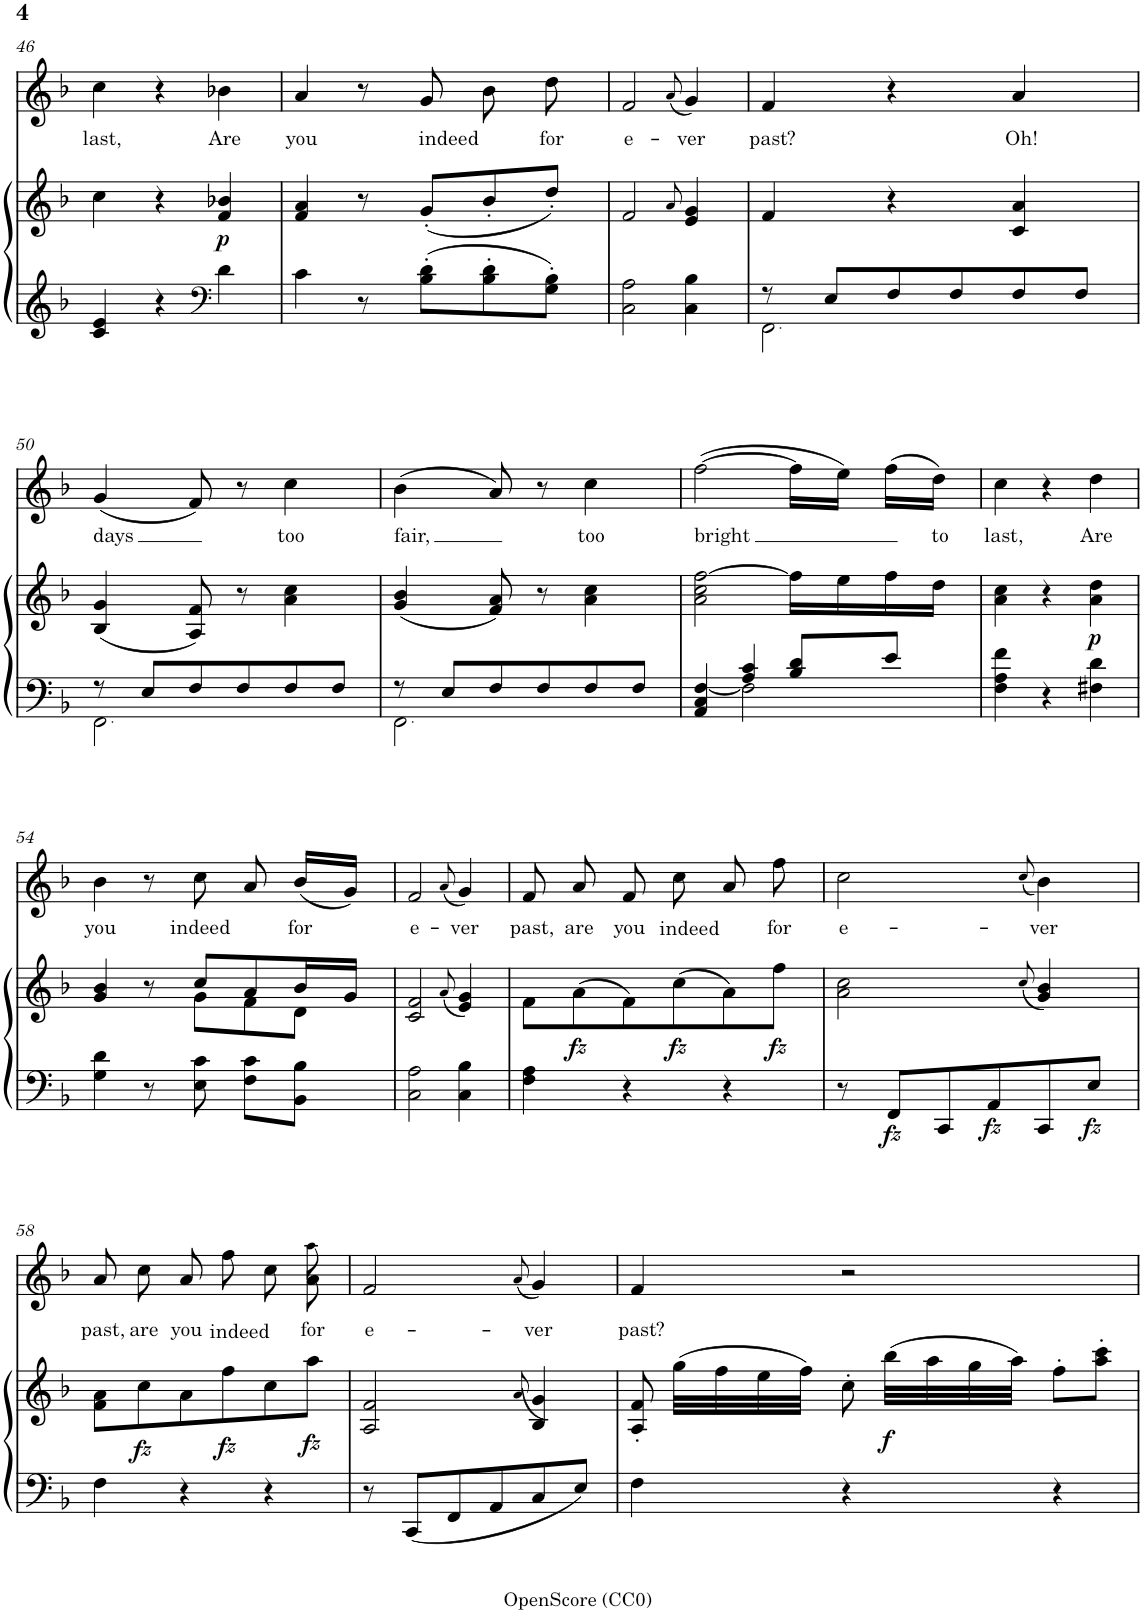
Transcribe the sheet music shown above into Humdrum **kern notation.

**kern	**kern	**dynam	**kern	**text
*part2	*part2	*part2	*part1	*part1
*staff3	*staff2	*staff2/3	*staff1	*staff1
*I"Piano	*	*	*I"Voice	*
*I'Pno	*	*	*	*
!!LO:PB:g=z
*clefG2	*clefG2	*	*clefG2	*
*k[b-]	*k[b-]	*	*k[b-]	*
*M3/4	*M3/4	*	*M3/4	*
=46	=46	=46	=46	=46
!	!	!	!	!LO:LY:b
4c/ 4e/	4cc\	.	4cc\	last,
4r	4r	.	4r	.
*clefF4	*	*	*	*
!	!	!LO:DY:b	!	!LO:LY:b
4d\	4f/ 4b-X/	p	4b-X\	Are
=47	=47	=47	=47	=47
!	!	!	!	!LO:LY:b
4c\	4f/ 4a/	.	4a/	you
8r	8r	.	8r	.
!	!	!	!	!LO:LY:b
8B-\' 8d\'L	(8g'/L	.	8g/	indeed
8B-\' 8d\'	8b-'/	.	8b-\	.
!	!	!	!	!LO:LY:b
8G\' 8B-\'J	8dd'/J)	.	8dd\	for
=48	=48	=48	=48	=48
!	!	!	!	!LO:LY:b
2C\ 2A\	2f/	.	2f/	e-
.	8qa/	.	(8qa/	.
!	!	!	!	!LO:LY:b
4C\ 4B-\	4e/ 4g/	.	4g/)	-ver
=49	=49	=49	=49	=49
*^	*	*	*	*
!	!	!	!	!	!LO:LY:b
8r	2.FF\	4f/	.	4f/	past?
8E/L	.	.	.	.	.
8F/	.	4r	.	4r	.
8F/	.	.	.	.	.
!	!	!	!	!	!LO:LY:b
8F/	.	4c/ 4a/	.	4a/	Oh!
8F/J	.	.	.	.	.
!!LO:LB:g=z
=50	=50	=50	=50	=50	=50
!	!	!	!	!	!LO:LY:b
8r	2.FF\	(4B-/ 4g/	.	(4g/	days
8E/L	.	.	.	.	.
8F/	.	8A/ 8f/)	.	8f/)	.
8F/	.	8r	.	8r	.
!	!	!	!	!	!LO:LY:b
8F/	.	4a\ 4cc\	.	4cc\	too
8F/J	.	.	.	.	.
=51	=51	=51	=51	=51	=51
!	!	!	!	!	!LO:LY:b
8r	2.FF\	(4g/ 4b-/	.	(4b-\	fair,
8E/L	.	.	.	.	.
8F/	.	8f/ 8a/)	.	8a/)	.
8F/	.	8r	.	8r	.
!	!	!	!	!	!LO:LY:b
8F/	.	4a\ 4cc\	.	4cc\	too
8F/J	.	.	.	.	.
=52	=52	=52	=52	=52	=52
!	!	!	!	!	!LO:LY:b
4AA/ 4C/ [<4F/	4ryy	2a\ 2cc\ [2ff\	.	([2ff\	bright
4A/ 4c/	2F\]	.	.	.	.
8B-/ 8d/L	.	16ff\LL]	.	16ff\LL]	.
.	.	16ee\	.	16ee\JJ)	.
8e/J	.	16ff\	.	(16ff\LL	.
!	!	!	!	!	!LO:LY:b
.	.	16dd\JJ	.	16dd\JJ)	to
*v	*v	*	*	*	*
=53	=53	=53	=53	=53
!	!	!	!	!LO:LY:b
4F\ 4A\ 4f\	4a\ 4cc\	.	4cc\	last,
4r	4r	.	4r	.
!	!	!LO:DY:b	!	!LO:LY:b
4F#X\ 4d\	4a\ 4dd\	p	4dd\	Are
!!LO:LB:g=z
=54	=54	=54	=54	=54
*	*^	*	*	*
!	!	!	!	!	!LO:LY:b
4G\ 4d\	4g/ 4b-/	4.ryy	.	4b-\	you
8r	8r	.	.	8r	.
!	!	!	!	!	!LO:LY:b
8E\ 8c\	8cc/L	8g\L	.	8cc\	indeed
8F\ 8c\L	8a/	8f\	.	8a/	.
!	!	!	!	!	!LO:LY:b
8BB-\ 8B-\J	16b-/L	8d\J	.	(16b-/LL	for
.	16g/JJ	.	.	16g/JJ)	.
*	*v	*v	*	*	*
=55	=55	=55	=55	=55
!	!	!	!	!LO:LY:b
2C\ 2A\	2c/ 2f/	.	2f/	e-
.	(<8qa/	.	(8qa/	.
!	!	!	!	!LO:LY:b
4C\ 4B-\	4e/ 4g/)	.	4g/)	-ver
=56	=56	=56	=56	=56
!	!	!	!	!LO:LY:b
4F\ 4A\	8f\L	.	8f/	past,
!	!	!LO:DY:b	!	!LO:LY:b
.	(8a\	fz	8a/	are
!	!	!	!	!LO:LY:b
4r	8f\)	.	8f/	you
!	!	!LO:DY:b	!	!LO:LY:b
.	(8cc\	fz	8cc\	indeed
4r	8a\)	.	8a/	.
!	!	!LO:DY:b	!	!LO:LY:b
.	8ff\J	fz	8ff\	for
=57	=57	=57	=57	=57
!	!	!	!	!LO:LY:b
8r	2a\ 2cc\	.	2cc\	e-
!	!	!LO:DY:b=2	!	!
8FF/L	.	fz	.	.
8CC/	.	.	.	.
!	!	!LO:DY:b=2	!	!
8AA/	.	fz	.	.
.	(8qcc/	.	(8qcc/	.
!	!	!	!	!LO:LY:b
8CC/	4g/ 4b-/)	.	4b-\)	-ver
!	!	!LO:DY:b=2	!	!
8E/J	.	fz	.	.
!!LO:LB:g=z
=58	=58	=58	=58	=58
!	!	!	!	!LO:LY:b
*	*	*	*^	*
4F\	8f\ 8a\L	.	8a/	8ryy	past,
!	!	!LO:DY:b	!	!	!LO:LY:b
*	*	*	*v	*v	*
.	8cc\	fz	8cc\	are
!	!	!	!	!LO:LY:b
4r	8a\	.	8a/	you
!	!	!LO:DY:b	!	!LO:LY:b
.	8ff\	fz	8ff\	indeed
4r	8cc\	.	8cc\	.
!	!	!LO:DY:b	!	!LO:LY:b
*	*	*	*^	*
.	8aa\J	fz	8aa\	8a\	for
=59	=59	=59	=59	=59	=59
!	!	!	!	!	!LO:LY:b
*	*	*	*v	*v	*
8r	2A/ 2f/	.	2f/	e-
8CC/L	.	.	.	.
8FF/	.	.	.	.
8AA/	.	.	.	.
.	(8qa/	.	(8qa/	.
!	!	!	!	!LO:LY:b
8C/	4B-/ 4g/)	.	4g/)	-ver
8E/J	.	.	.	.
=60	=60	=60	=60	=60
!	!	!	!	!LO:LY:b
4F\	8A/' 8f/'	.	4f/	past?
.	(32gg\LLL	.	.	.
.	32ff\	.	.	.
.	32ee\	.	.	.
.	32ff\JJJ)	.	.	.
4r	8cc'\	.	2r	.
!	!	!LO:DY:b	!	!
.	(32bb-\LLL	f	.	.
.	32aa\	.	.	.
.	32gg\	.	.	.
.	32aa\JJJ)	.	.	.
4r	8ff'\L	.	.	.
.	8aa\' 8ccc\'J	.	.	.
=	=	=	=	=
*-	*-	*-	*-	*-
